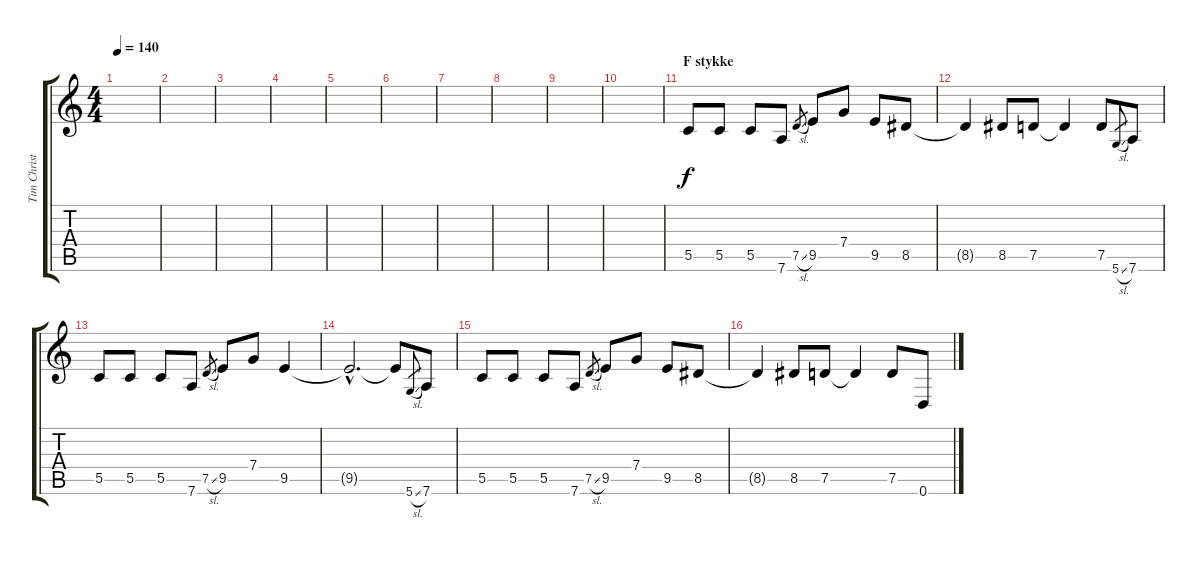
\track ("Tim Christensen (Guitar 2) Clean" "Tim Christ") {instrument electricguitarclean}
\staff {score tabs}
\tuning (D4 A3 F3 C3 G2 D2) {hide}
\ts (4 4)
\tempo 140
\clef g2
\ks c
|
|
|
|
|
|
|
|
|
|
\section ("" "F stykke")
5.5.8 5.5.8 5.5.8 7.6.8 7.5{sl}.8{gr} 9.5.8 7.4.8 9.5.8 8.5.8 |
8.5{t}.4 8.5.8 7.5.8 7.5{t}.4 7.5.8 5.6{sl}.8{gr} 7.6.8 |
5.5.8 5.5.8 5.5.8 7.6.8 7.5{sl}.8{gr} 9.5.8 7.4.8 9.5.4 |
9.5{hac t}.2{d} 9.5{t}.8 5.6{sl}.8{gr} 7.6.8 |
5.5.8 5.5.8 5.5.8 7.6.8 7.5{sl}.8{gr} 9.5.8 7.4.8 9.5.8 8.5.8 |
8.5{t}.4 8.5.8 7.5.8 7.5{t}.4 7.5.8 0.6.8
